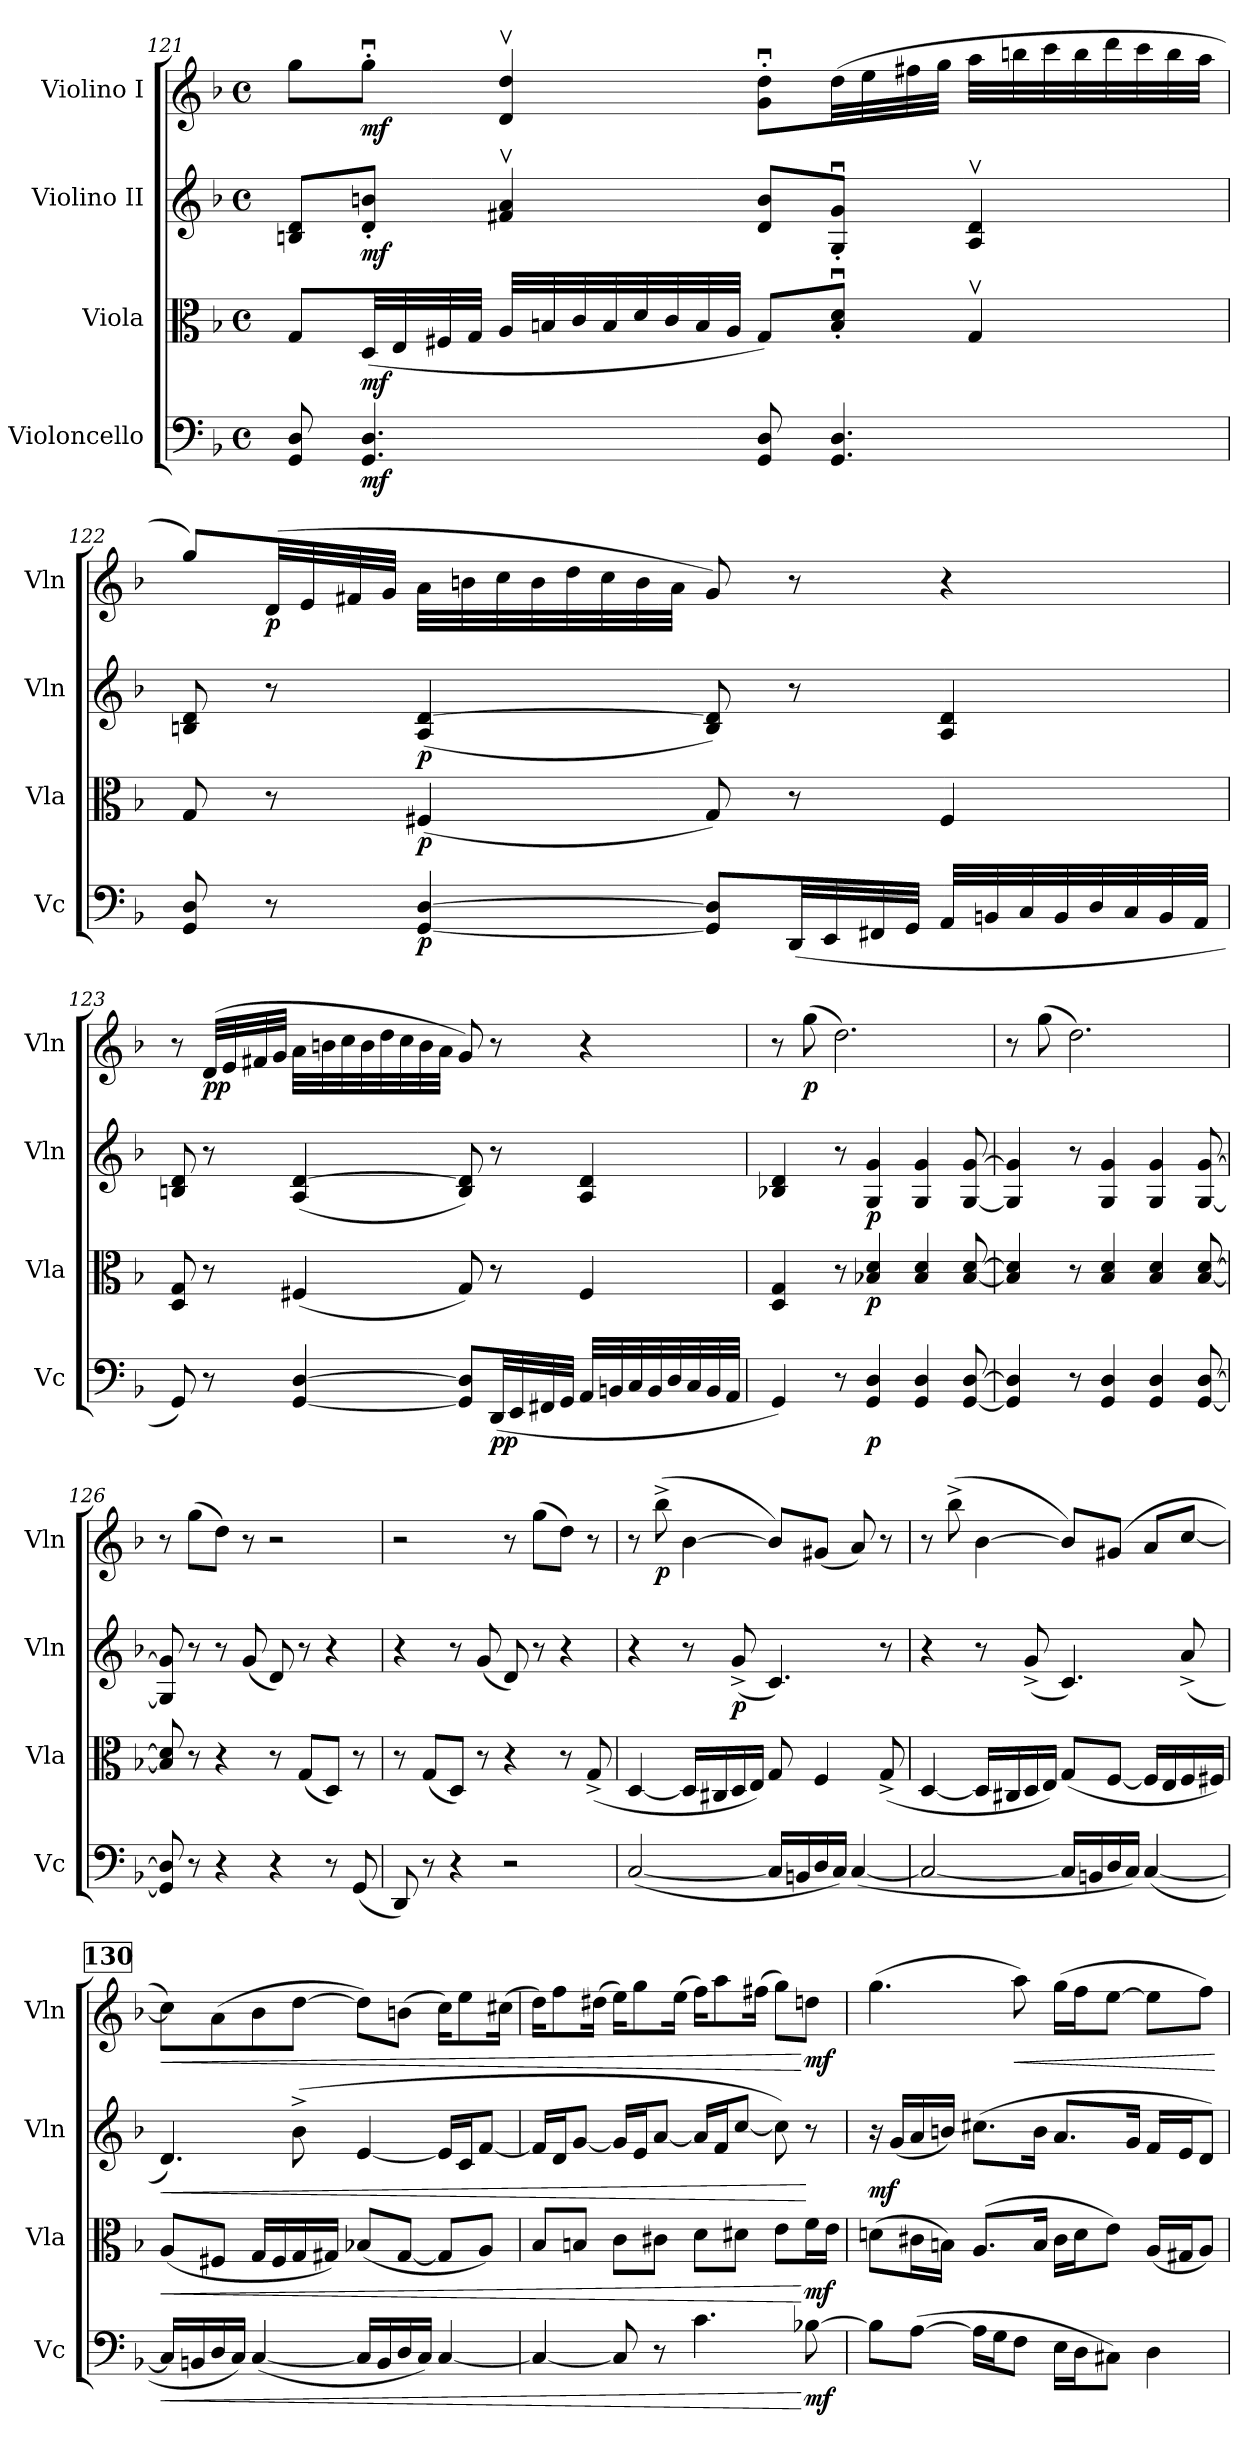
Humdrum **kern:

**kern	**dynam	**kern	**dynam	**kern	**dynam	**kern	**dynam
*part4	*part4	*part3	*part3	*part2	*part2	*part1	*part1
*staff4	*staff4	*staff3	*staff3	*staff2	*staff2	*staff1	*staff1
*I"Violoncello	*	*I"Viola	*	*I"Violino II	*	*I"Violino I	*
*I'Vc	*	*I'Vla	*	*I'Vln	*	*I'Vln	*
!!LO:LB:g=z
*clefF4	*	*clefC3	*	*clefG2	*	*clefG2	*
*k[b-]	*	*k[b-]	*	*k[b-]	*	*k[b-]	*
*M4/4	*	*M4/4	*	*M4/4	*	*M4/4	*
*met(c)	*	*met(c)	*	*met(c)	*	*met(c)	*
=121	=121	=121	=121	=121	=121	=121	=121
8GG/ 8D/	.	8G/L	.	8Bn/ 8d/L	.	8gg\L	.
!	!LO:DY:b	!	!LO:DY:b	!	!LO:DY:b	!	!LO:DY:b
4.GG/ 4.D/	mf	(32D/LL	mf	8d/' 8bn/'J	mf	8ggu'\J	mf
.	.	32E/	.	.	.	.	.
.	.	32F#X/	.	.	.	.	.
.	.	32G/JJJ	.	.	.	.	.
.	.	32A/LLL	.	4f#X/v 4a/v	.	4d/v 4dd/v	.
.	.	32Bn/	.	.	.	.	.
.	.	32c/	.	.	.	.	.
.	.	32B/	.	.	.	.	.
.	.	32d/	.	.	.	.	.
.	.	32c/	.	.	.	.	.
.	.	32B/	.	.	.	.	.
.	.	32A/JJJ	.	.	.	.	.
8GG/ 8D/	.	8G/L)	.	8d/ 8b/L	.	8g\u' 8dd\u'L	.
4.GG/ 4.D/	.	8B/u' 8d/u'J	.	8G/u' 8g/u'J	.	(32dd\LL	.
.	.	.	.	.	.	32ee\	.
.	.	.	.	.	.	32ff#X\	.
.	.	.	.	.	.	32gg\JJJ	.
.	.	4Gv/	.	4A/v 4d/v	.	32aa\LLL	.
.	.	.	.	.	.	32bbn\	.
.	.	.	.	.	.	32ccc\	.
.	.	.	.	.	.	32bb\	.
.	.	.	.	.	.	32ddd\	.
.	.	.	.	.	.	32ccc\	.
.	.	.	.	.	.	32bb\	.
.	.	.	.	.	.	32aa\JJJ	.
=122	=122	=122	=122	=122	=122	=122	=122
8GG/ 8D/	.	8G/	.	8Bn/ 8d/	.	8gg\L)	.
!	!	!	!	!	!	!	!LO:DY:b
8r	.	8r	.	8r	.	(32d/LL	p
.	.	.	.	.	.	32e/	.
.	.	.	.	.	.	32f#X/	.
.	.	.	.	.	.	32g/JJJ	.
!	!LO:DY:b	!	!LO:DY:b	!	!LO:DY:b	!	!
[4GG/ [4D/	p	(4F#X/	p	(4A/ [4d/	p	32a\LLL	.
.	.	.	.	.	.	32bn\	.
.	.	.	.	.	.	32cc\	.
.	.	.	.	.	.	32b\	.
.	.	.	.	.	.	32dd\	.
.	.	.	.	.	.	32cc\	.
.	.	.	.	.	.	32b\	.
.	.	.	.	.	.	32a\JJJ	.
8GG/] 8D/]L	.	8G/)	.	8B/ 8d/])	.	8g/)	.
(32DD/LL	.	8r	.	8r	.	8r	.
32EE/	.	.	.	.	.	.	.
32FF#X/	.	.	.	.	.	.	.
32GG/JJJ	.	.	.	.	.	.	.
32AA/LLL	.	4F#/	.	4A/ 4d/	.	4r	.
32BBn/	.	.	.	.	.	.	.
32C/	.	.	.	.	.	.	.
32BB/	.	.	.	.	.	.	.
32D/	.	.	.	.	.	.	.
32C/	.	.	.	.	.	.	.
32BB/	.	.	.	.	.	.	.
32AA/JJJ	.	.	.	.	.	.	.
!!LO:PB:g=z
=123	=123	=123	=123	=123	=123	=123	=123
8GG/)	.	8D/ 8G/	.	8Bn/ 8d/	.	8r	.
!	!	!	!	!	!	!	!LO:DY:b
8r	.	8r	.	8r	.	(32d/LLL	pp
.	.	.	.	.	.	32e/	.
.	.	.	.	.	.	32f#X/	.
.	.	.	.	.	.	32g/JJJ	.
!	!LO:DY:b	!	!LO:DY:b	!	!LO:DY:b	!	!
[4GG/ [4D/	other-dynamics	(4F#X/	other-dynamics	(4A/ [4d/	other-dynamics	32a\LLL	.
.	.	.	.	.	.	32bn\	.
.	.	.	.	.	.	32cc\	.
.	.	.	.	.	.	32b\	.
.	.	.	.	.	.	32dd\	.
.	.	.	.	.	.	32cc\	.
.	.	.	.	.	.	32b\	.
.	.	.	.	.	.	32a\JJJ	.
8GG/] 8D/]L	.	8G/)	.	8B/ 8d/])	.	8g/)	.
!	!LO:DY:b	!	!	!	!	!	!
(32DD/LL	pp	8r	.	8r	.	8r	.
32EE/	.	.	.	.	.	.	.
32FF#X/	.	.	.	.	.	.	.
32GG/JJJ	.	.	.	.	.	.	.
32AA/LLL	.	4F#/	.	4A/ 4d/	.	4r	.
32BBn/	.	.	.	.	.	.	.
32C/	.	.	.	.	.	.	.
32BB/	.	.	.	.	.	.	.
32D/	.	.	.	.	.	.	.
32C/	.	.	.	.	.	.	.
32BB/	.	.	.	.	.	.	.
32AA/JJJ	.	.	.	.	.	.	.
=124	=124	=124	=124	=124	=124	=124	=124
4GG/)	.	4D/ 4G/	.	4B-X/ 4d/	.	8r	.
!	!	!	!	!	!	!	!LO:DY:b
.	.	.	.	.	.	(8gg\	p
8r	.	8r	.	8r	.	2.dd\)	.
!	!LO:DY:b	!	!LO:DY:b	!	!LO:DY:b	!	!
4GG/ 4D/	p	4B-X/ 4d/	p	4G/ 4g/	p	.	.
4GG/ 4D/	.	4B-/ 4d/	.	4G/ 4g/	.	.	.
[8GG/ [8D/	.	[8B-/ [8d/	.	[8G/ [8g/	.	.	.
=125	=125	=125	=125	=125	=125	=125	=125
4GG/] 4D/]	.	4B-/] 4d/]	.	4G/] 4g/]	.	8r	.
.	.	.	.	.	.	(8gg\	.
8r	.	8r	.	8r	.	2.dd\)	.
4GG/ 4D/	.	4B-/ 4d/	.	4G/ 4g/	.	.	.
4GG/ 4D/	.	4B-/ 4d/	.	4G/ 4g/	.	.	.
[8GG/ [8D/	.	[8B-/ [8d/	.	[8G/ [8g/	.	.	.
=126	=126	=126	=126	=126	=126	=126	=126
8GG/] 8D/]	.	8B-/] 8d/]	.	8G/] 8g/]	.	8r	.
8r	.	8r	.	8r	.	(8gg\L	.
4r	.	4r	.	8r	.	8dd\J)	.
.	.	.	.	(8g/	.	8r	.
4r	.	8r	.	8d/)	.	2r	.
.	.	(8G/L	.	8r	.	.	.
8r	.	8D/J)	.	4r	.	.	.
(8GG/	.	8r	.	.	.	.	.
=127	=127	=127	=127	=127	=127	=127	=127
8DD/)	.	8r	.	4r	.	2r	.
8r	.	(8G/L	.	.	.	.	.
4r	.	8D/J)	.	8r	.	.	.
.	.	8r	.	(8g/	.	.	.
2r	.	4r	.	8d/)	.	8r	.
.	.	.	.	8r	.	(8gg\L	.
.	.	8r	.	4r	.	8dd\J)	.
.	.	(8G^/	.	.	.	8r	.
!!LO:LB:g=z
=128	=128	=128	=128	=128	=128	=128	=128
([2C/	.	[4D/	.	4r	.	8r	.
!	!	!	!	!	!	!	!LO:DY:b
.	.	.	.	.	.	(8bb-^\	p
.	.	16D/LL]	.	8r	.	[4b-\	.
.	.	16C#X/	.	.	.	.	.
!	!	!	!	!	!LO:DY:b	!	!
.	.	16D/	.	(8g^/	p	.	.
.	.	16E/JJ)	.	.	.	.	.
16C/LL]	.	8G/	.	4.c/)	.	8b-/L])	.
16BBn/	.	.	.	.	.	.	.
16D/	.	4F/	.	.	.	(8g#X/J	.
16C/JJ)	.	.	.	.	.	.	.
([4C/	.	.	.	.	.	8a/)	.
.	.	(8G^/	.	8r	.	8r	.
=129	=129	=129	=129	=129	=129	=129	=129
2C/_	.	[4D/	.	4r	.	8r	.
.	.	.	.	.	.	(8bb-^\	.
.	.	16D/LL]	.	8r	.	[4b-\	.
.	.	16C#X/	.	.	.	.	.
.	.	16D/	.	(8g^/	.	.	.
.	.	16E/JJ)	.	.	.	.	.
16C/LL]	.	(8G/L	.	4.c/)	.	8b-/L])	.
16BBn/	.	.	.	.	.	.	.
16D/	.	[8F/J	.	.	.	(8g#X/J	.
16C/JJ)	.	.	.	.	.	.	.
([4C/	.	16F/LL]	.	.	.	8a/L	.
.	.	16E/	.	.	.	.	.
.	.	16F/	.	(8a^/	.	[8cc/J	.
.	.	16F#X/JJ)	.	.	.	.	.
!!LO:REH:place=s1:a:B:fs=14:t=130
=130	=130	=130	=130	=130	=130	=130	=130
!	!LO:HP:b	!	!LO:HP:b	!	!LO:HP:b	!	!LO:HP:b
16C/LL]	<	(8A/L	<	4.d/)	<	8cc\L])	<
16BBn/	.	.	.	.	.	.	.
16D/	.	8F#X/J	.	.	.	(8a\	.
16C/JJ)	.	.	.	.	.	.	.
([4C/	.	16G/LL	.	.	.	8b-\	.
.	.	16F#/	.	.	.	.	.
.	.	16G/	.	(8b-^\	.	[8dd\J	.
.	.	16G#X/JJ)	.	.	.	.	.
16C/LL]	.	(8B-X/L	.	[4e/	.	8dd\L])	.
16BB/	.	.	.	.	.	.	.
16D/	.	[8G#/J	.	.	.	(8bn\J	.
16C/JJ)	.	.	.	.	.	.	.
[4C/	.	8G#/L]	.	16e/LL]	.	16cc\KL)	.
.	.	.	.	16c/J	.	8ee\	.
.	.	8A/J)	.	[8f/J	.	.	.
.	.	.	.	.	.	(16cc#X\Jk	.
=131	=131	=131	=131	=131	=131	=131	=131
4C/_	.	8B-/L	.	16f/LL]	.	16dd\KL)	.
.	.	.	.	16d/J	.	8ff\	.
.	.	8Bn/J	.	[8g/J	.	.	.
.	.	.	.	.	.	(16dd#X\Jk	.
8C/]	.	8c\L	.	16g/LL]	.	16ee\KL)	.
.	.	.	.	16e/J	.	8gg\	.
8r	.	8c#X\J	.	[8a/J	.	.	.
.	.	.	.	.	.	(16ee\Jk	.
4.c\	.	8d\L	.	16a/LL]	.	16ff\KL)	.
.	.	.	.	16f/J	.	8aa\	.
.	.	8d#X\J	.	[8cc/J	.	.	.
.	.	.	.	.	.	(16ff#X\Jk	.
.	.	8e\L	.	8cc\])	.	8gg\L)	.
!	!LO:DY:n=1:b	!	!LO:DY:n=1:b	!	!	!	!LO:DY:n=1:b
[8B-X\	[ mf	16f\L	[ mf	8r	[	8ddn\J	[ mf
.	.	16e\JJ	.	.	.	.	.
!!LO:LB:g=z
=132	=132	=132	=132	=132	=132	=132	=132
!	!	!	!	!	!LO:DY:b	!	!
8B-\L]	.	(8dn\L	.	16r	mf	(4.gg\	.
.	.	.	.	(16g/LL	.	.	.
([8A\J	.	16c#X\L	.	16a/	.	.	.
.	.	16Bn\JJ)	.	16bn/JJ)	.	.	.
16A\LL]	.	(8.A/L	.	(8.cc#X\L	.	.	.
16G\J	.	.	.	.	.	.	.
!	!	!	!	!	!	!	!LO:HP:b
8F\J	.	.	.	.	.	8aa\)	<
.	.	16B/Jk	.	16b\Jk	.	.	.
16E\LL	.	16c#\LL	.	8.a/L	.	(16gg\LL	.
16D\J	.	16d\J	.	.	.	16ff\J	.
8C#X\J)	.	8e\J)	.	.	.	[8ee\J	.
.	.	.	.	16g/Jk	.	.	.
4D\	.	(16A/LL	.	16f/LL	.	8ee\L]	.
.	.	16G#X/J	.	16e/J	.	.	.
.	.	8A/J)	.	8d/J)	.	8ff\J)	.
.	.	.	.	.	.	.	[
=	=	=	=	=	=	=	=
*-	*-	*-	*-	*-	*-	*-	*-
